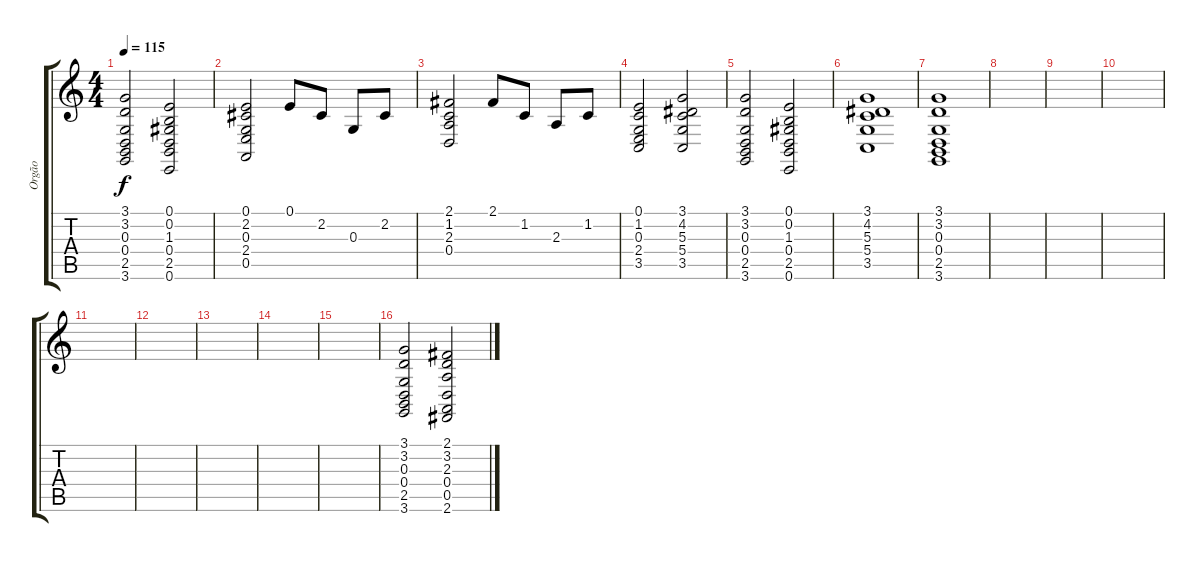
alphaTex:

\track ("Orgão" "Orgão") {instrument drawbarorgan}
\staff {score tabs}
\tuning (E4 B3 G3 D3 A2 E2) {hide}
\ts (4 4)
\tempo 115
\clef g2
\ks c
(3.1 3.2 0.3 0.4 2.5 3.6).2{dy f} (0.1 0.2 1.3 0.4 2.5 0.6).2 |
(0.1 2.2 0.3 2.4 0.5).2 0.1.8 2.2.8 0.3.8 2.2.8 |
(2.1 1.2 2.3 0.4).2 2.1.8 1.2.8 2.3.8 1.2.8 |
(0.1 1.2 0.3 2.4 3.5).2 (3.1 4.2 5.3 5.4 3.5).2 |
(3.1 3.2 0.3 0.4 2.5 3.6).2 (0.1 0.2 1.3 0.4 2.5 0.6).2 |
(3.1 4.2 5.3 5.4 3.5).1 |
(3.1 3.2 0.3 0.4 2.5 3.6).1 |
|
|
|
|
|
|
|
|
(3.1 3.2 0.3 0.4 2.5 3.6).2 (2.1 3.2 2.3 0.4 0.5 2.6).2
